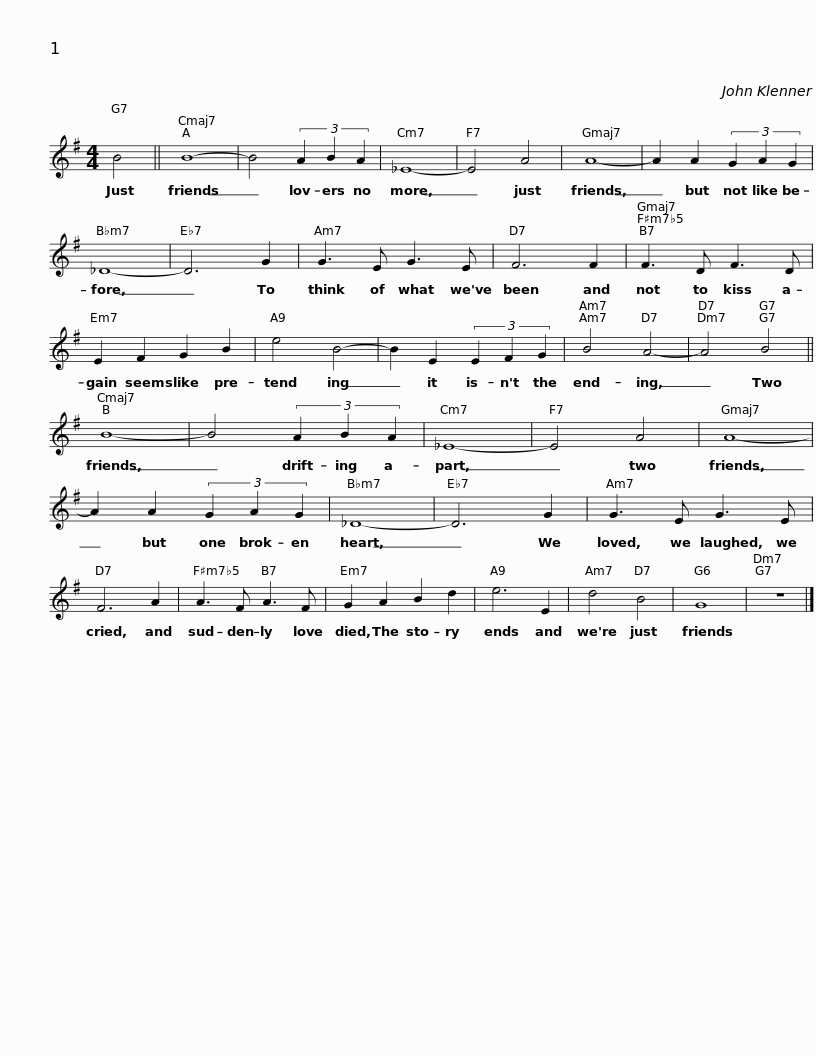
X:1
L:1/8
M:4/4
I:linebreak $
K:G
V:1 treble
V:1
 B4 || B8- | B4 (3A2 B2 A2 | _E8- | E4 A4 |$ %5
 A8- | A2 A2 (3G2 A2 G2 | _D8- | D6 G2 |$ G3 E G3 E | %10
 F6 F2 | F3 D F3 D | E2 F2 G2 B2 |$ e4 B4- | B2 E2 (3E2 F2 G2 | %15
 B4 A4- | A4 B4 ||$ B8- | B4 (3A2 B2 A2 | _E8- | %20
 E4 A4 |$ A8- | A2 A2 (3G2 A2 G2 | _D8- | D6 G2 |$ %25
 G3 E G3 E | F6 A2 | A3 F A3 F | G2 A2 B2 d2 |$ e6 E2 | %30
 d4 B4 | G8 | z8 |] %33
